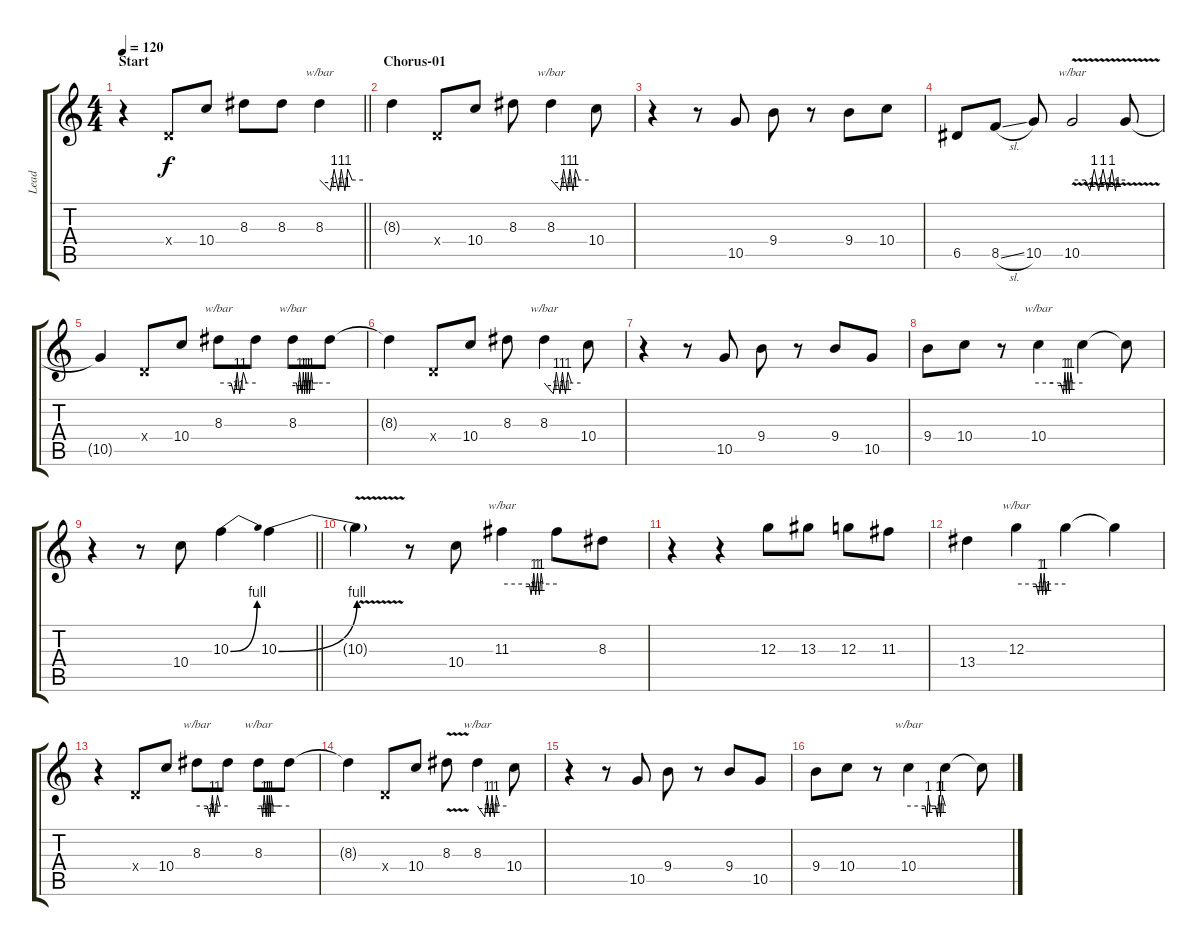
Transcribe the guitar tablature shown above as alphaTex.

\track ("Lead" "Lead") {instrument distortionguitar}
\staff {score tabs}
\tuning (E4 B3 G3 D3 A2 E2) {hide}
\ts (4 4)
\section ("" "Start")
\tempo 120
\clef g2
\barLineRight lightlight
\ks c
r.4{dy f volume 16 instrument distortionguitar} 0.4{x}.8 10.4.8 8.3.8 8.3.8 8.3.4{tbe (custom default 0 0 15 -4 20 4 26 -4 30 4 35 -4 39 4 45 0 60 0)} |
\section ("" "Chorus-01")
8.3{t}.4 0.4{x}.8 10.4.8 8.3.8 8.3.4{tbe (custom default 0 0 15 -4 20 4 26 -4 30 4 35 -4 39 4 45 0 60 0)} 10.4.8 |
r.4 r.8 10.5.8 9.4.8 r.8 9.4.8 10.4.8 |
6.5.8 8.5{sl}.8 10.5.8 10.5{v}.2{tbe (custom default 0 0 15 0 20 -4 25 4 30 -4 35 4 40 -4 45 4 49 -4 51 0 60 0)} 10.5{t}.8 |
10.5{t}.4 0.4{x}.8 10.4.8 8.3.8{tbe (custom default 0 0 20 0 25 -4 30 4 34 -4 40 4 45 0 60 0)} 8.3{t}.8 8.3.8{tbe (custom default 0 0 6 0 8 -4 11 4 15 -4 17 4 19 -4 21 4 23 -4 25 4 27 -4 30 4 32 0 41 0 60 0)} 8.3{t}.8 |
8.3{t}.4 0.4{x}.8 10.4.8 8.3.8 8.3.4{tbe (custom default 0 0 15 -4 20 4 26 -4 30 4 35 -4 39 4 45 0 60 0)} 10.4.8 |
r.4 r.8 10.5.8 9.4.8 r.8 9.4.8 10.5.8 |
9.4.8 10.4.8 r.8 10.4.4{tbe (custom default 0 0 20 0 30 0 34 -4 36 4 38 -4 40 4 42 -4 44 4 46 0 60 0)} 10.4{t}.4 10.4{t}.8 |
\barLineRight lightlight
r.4 r.8 10.4.8 10.3{be (bend 0 0 60 4)}.4 10.3{be (bend 0 0 60 4)}.4 |
\section ("" "")
10.3{v t}.4 r.8 10.4.8 11.3.4{tbe (custom default 0 0 30 0 32 -4 35 4 37 -4 39 4 41 -4 43 4 45 0 60 0)} 11.3{t}.8 8.3.8 |
r.4 r.4 12.3.8 13.3.8 12.3.8 11.3.8 |
13.4.4 12.3.4{tbe (custom default 0 0 24 0 27 -4 30 4 32 -4 34 4 36 -4 38 0 60 0)} 12.3{t}.4 12.3{t}.4 |
r.4 0.4{x}.8 10.4.8 8.3.8{tbe (custom default 0 0 20 0 25 -4 30 4 34 -4 40 4 45 0 60 0)} 8.3{t}.8 8.3.8{tbe (custom default 0 0 6 0 8 -4 11 4 15 -4 17 4 19 -4 21 4 23 -4 25 4 28 0 32 0 41 0 60 0)} 8.3{t}.8 |
8.3{t}.4 0.4{x}.8 10.4.8 8.3{v}.8 8.3.4{tbe (custom default 0 0 15 -4 20 4 26 -4 30 4 35 -4 39 4 45 0 60 0)} 10.4.8 |
r.4 r.8 10.5.8 9.4.8 r.8 9.4.8 10.5.8 |
9.4.8 10.4.8 r.8 10.4.4{tbe (custom default 0 0 27 0 30 -4 32 4 35 0 44 0 47 -4 50 4 52 -4 55 4 60 0)} 10.4{t}.4 10.4{t}.8
